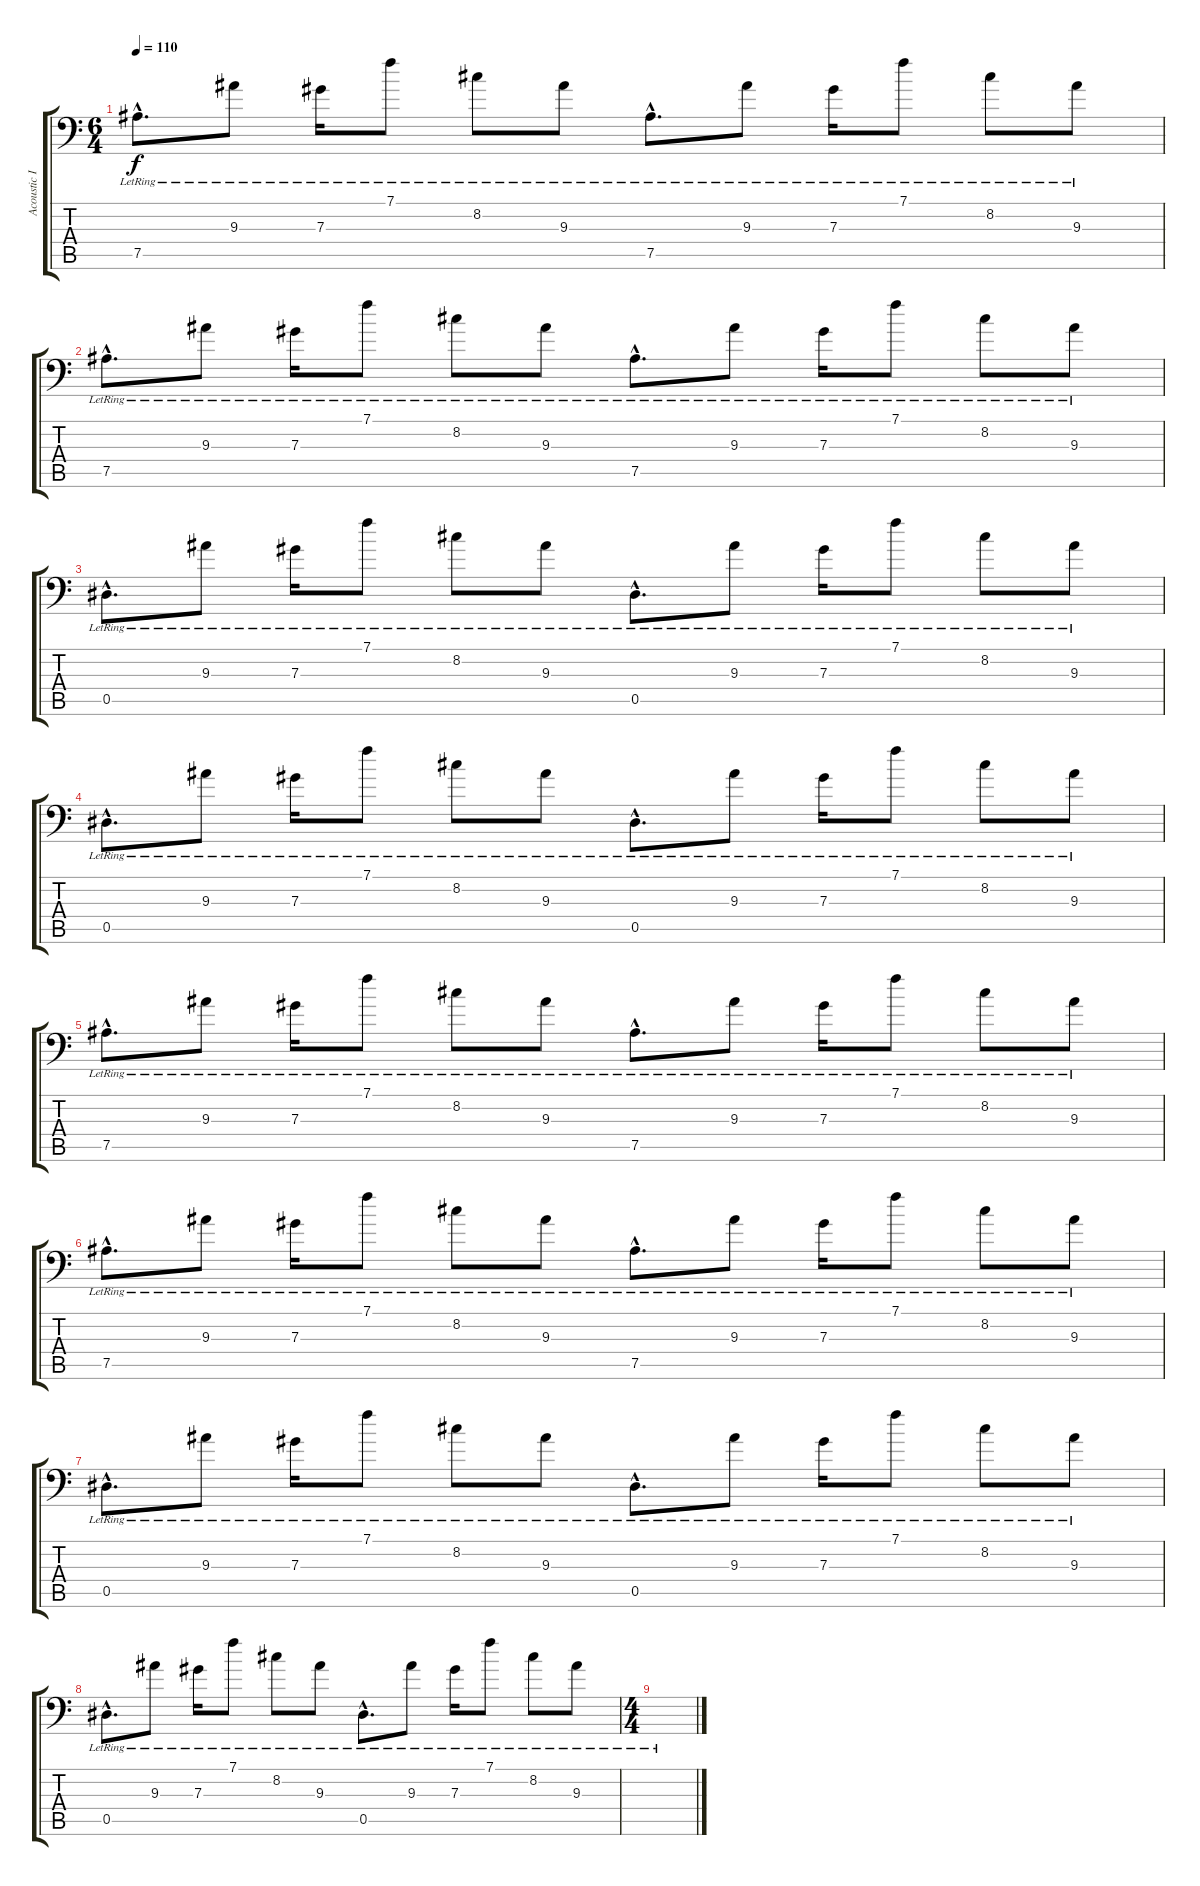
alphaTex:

\track ("Acoustic I" "Acoustic I") {instrument acousticguitarsteel}
\staff {score tabs}
\tuning (Bb3 F3 Db3 Ab2 Eb2 Bb1) {hide}
\ts (6 4)
\tempo 110
\clef f4
\ks c
7.5{hac lr}.8{d dy f} 9.3{lr}.8 7.3{lr}.16 7.1{lr}.8 8.2{lr}.8 9.3{lr}.8 7.5{hac lr}.8{d} 9.3{lr}.8 7.3{lr}.16 7.1{lr}.8 8.2{lr}.8 9.3{lr}.8 |
7.5{hac lr}.8{d} 9.3{lr}.8 7.3{lr}.16 7.1{lr}.8 8.2{lr}.8 9.3{lr}.8 7.5{hac lr}.8{d} 9.3{lr}.8 7.3{lr}.16 7.1{lr}.8 8.2{lr}.8 9.3{lr}.8 |
0.5{hac lr}.8{d} 9.3{lr}.8 7.3{lr}.16 7.1{lr}.8 8.2{lr}.8 9.3{lr}.8 0.5{hac lr}.8{d} 9.3{lr}.8 7.3{lr}.16 7.1{lr}.8 8.2{lr}.8 9.3{lr}.8 |
0.5{hac lr}.8{d} 9.3{lr}.8 7.3{lr}.16 7.1{lr}.8 8.2{lr}.8 9.3{lr}.8 0.5{hac lr}.8{d} 9.3{lr}.8 7.3{lr}.16 7.1{lr}.8 8.2{lr}.8 9.3{lr}.8 |
7.5{hac lr}.8{d} 9.3{lr}.8 7.3{lr}.16 7.1{lr}.8 8.2{lr}.8 9.3{lr}.8 7.5{hac lr}.8{d} 9.3{lr}.8 7.3{lr}.16 7.1{lr}.8 8.2{lr}.8 9.3{lr}.8 |
7.5{hac lr}.8{d} 9.3{lr}.8 7.3{lr}.16 7.1{lr}.8 8.2{lr}.8 9.3{lr}.8 7.5{hac lr}.8{d} 9.3{lr}.8 7.3{lr}.16 7.1{lr}.8 8.2{lr}.8 9.3{lr}.8 |
0.5{hac lr}.8{d} 9.3{lr}.8 7.3{lr}.16 7.1{lr}.8 8.2{lr}.8 9.3{lr}.8 0.5{hac lr}.8{d} 9.3{lr}.8 7.3{lr}.16 7.1{lr}.8 8.2{lr}.8 9.3{lr}.8 |
0.5{hac lr}.8{d} 9.3{lr}.8 7.3{lr}.16 7.1{lr}.8 8.2{lr}.8 9.3{lr}.8 0.5{hac lr}.8{d} 9.3{lr}.8 7.3{lr}.16 7.1{lr}.8 8.2{lr}.8 9.3{lr}.8 |
\ts (4 4)
